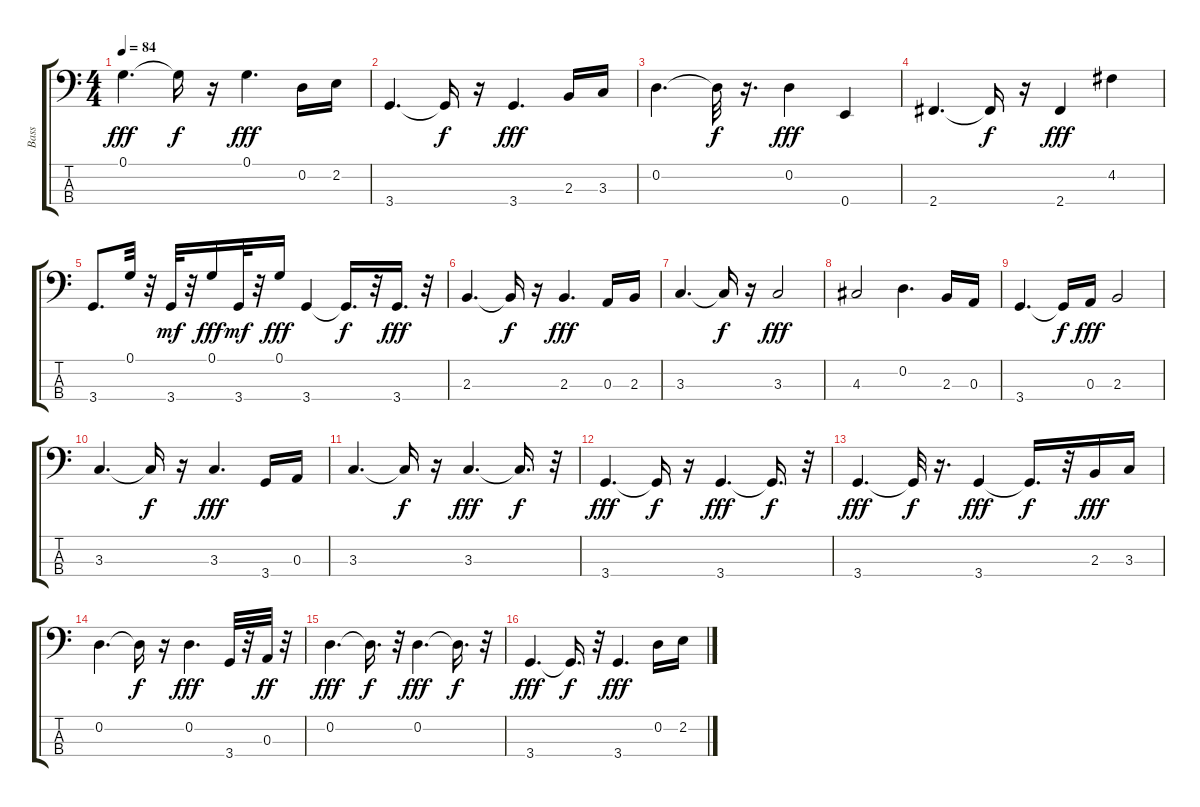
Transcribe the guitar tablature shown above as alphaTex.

\track ("Bass" "Bass") {instrument electricbassfinger}
\staff {score tabs}
\tuning (G2 D2 A1 E1) {hide}
\ts (4 4)
\tempo 84
\clef f4
\ks c
0.1.4{d dy fff} 0.1{t}.16{dy f} r.16 0.1.4{d dy fff} 0.2.16 2.2.16 |
3.4.4{d} 3.4{t}.16{dy f} r.16 3.4.4{d dy fff} 2.3.16 3.3.16 |
0.2.4{d} 0.2{t}.32{dy f} r.16{d} 0.2.4{dy fff} 0.4.4 |
2.4.4{d} 2.4{t}.16{dy f} r.16 2.4.4{dy fff} 4.2.4 |
3.4.8{d} 0.1.32 r.32 3.4.32{dy mf} r.32 0.1.16{dy fff} 3.4.32{dy mf} r.32 0.1.16{dy fff} 3.4.4 3.4{t}.16{d dy f} r.32 3.4.16{d dy fff} r.32 |
2.3.4{d} 2.3{t}.16{dy f} r.16 2.3.4{d dy fff} 0.3.16 2.3.16 |
3.3.4{d} 3.3{t}.16{dy f} r.16 3.3.2{dy fff} |
4.3.2 0.2.4{d} 2.3.16 0.3.16 |
3.4.4{d} 3.4{t}.16{dy f} 0.3.16{dy fff} 2.3.2 |
3.3.4{d} 3.3{t}.16{dy f} r.16 3.3.4{d dy fff} 3.4.16 0.3.16 |
3.3.4{d} 3.3{t}.16{dy f} r.16 3.3.4{d dy fff} 3.3{t}.16{d dy f} r.32 |
3.4.4{d dy fff} 3.4{t}.16{dy f} r.16 3.4.4{d dy fff} 3.4{t}.16{d dy f} r.32 |
3.4.4{d dy fff} 3.4{t}.32{dy f} r.16{d} 3.4.4{dy fff} 3.4{t}.16{d dy f} r.32 2.3.16{dy fff} 3.3.16 |
0.2.4{d} 0.2{t}.16{dy f} r.16 0.2.4{d dy fff} 3.4.32 r.32 0.3.32{dy ff} r.32 |
0.2.4{d dy fff} 0.2{t}.16{d dy f} r.32 0.2.4{d dy fff} 0.2{t}.16{d dy f} r.32 |
3.4.4{d dy fff} 3.4{t}.16{d dy f} r.32 3.4.4{d dy fff} 0.2.16 2.2.16
